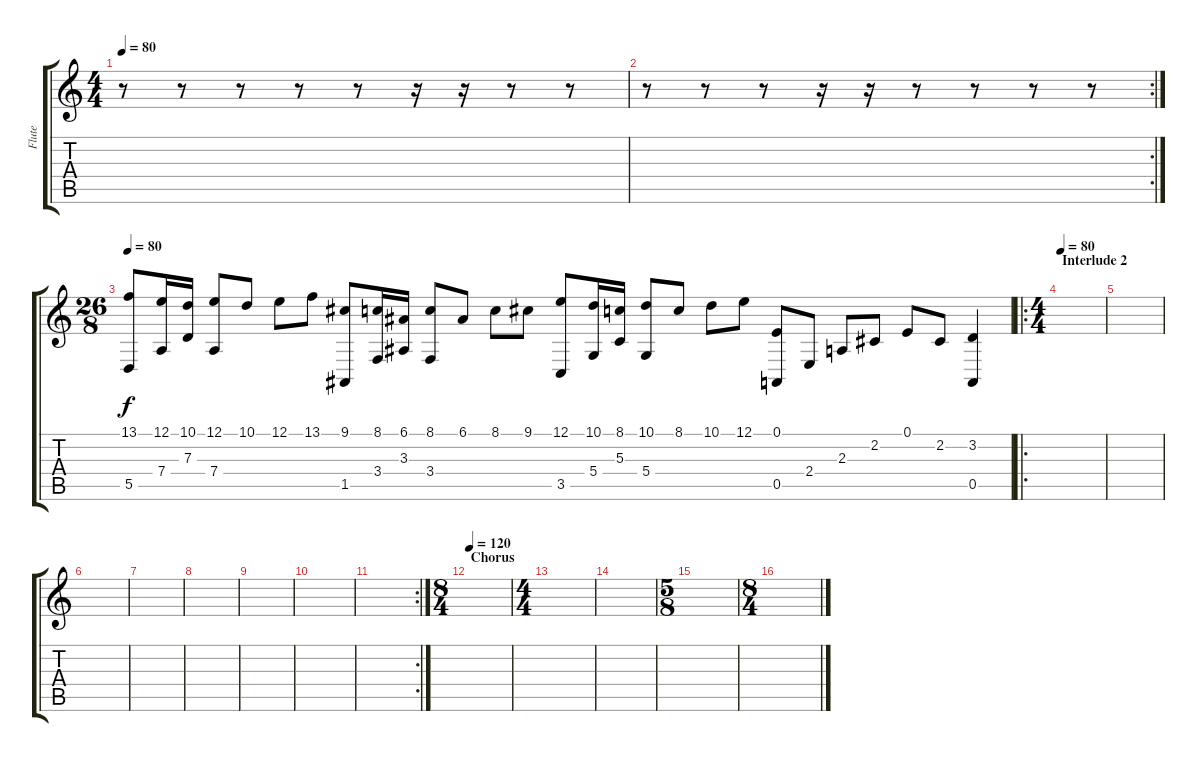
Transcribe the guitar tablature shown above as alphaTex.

\track ("Flute" "Flute") {instrument flute}
\staff {score tabs}
\tuning (E4 B3 G3 D3 A2 E2) {hide}
\ts (4 4)
\tempo 80
\clef g2
\ks c
r.8{dy f} r.8 r.8 r.8 r.8 r.16 r.16 r.8 r.8 |
\rc 2
r.8 r.8 r.8 r.16 r.16 r.8 r.8 r.8 r.8 |
\ts (26 8)
\tempo 80
(13.1 5.5).8 (12.1 7.4).16 (10.1 7.3).16 (12.1 7.4).8 10.1.8 12.1.8 13.1.8 (9.1 1.5).8 (8.1 3.4).16 (6.1 3.3).16 (8.1 3.4).8 6.1.8 8.1.8 9.1.8 (12.1 3.5).8 (10.1 5.4).16 (8.1 5.3).16 (10.1 5.4).8 8.1.8 10.1.8 12.1.8 (0.1 0.5).8 2.4.8 2.3.8 2.2.8 0.1.8 2.2.8 (3.2 0.5).4 |
\ro
\ts (4 4)
\section ("" "Interlude 2")
\tempo 80
|
|
|
|
|
|
|
\rc 2
|
\ts (8 4)
\section ("" "Chorus")
\tempo 120
|
\ts (4 4)
|
|
\ts (5 8)
|
\ts (8 4)
